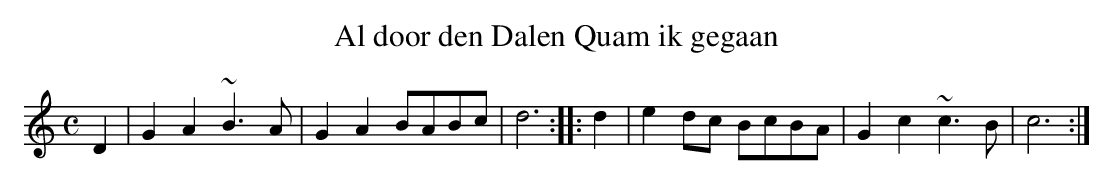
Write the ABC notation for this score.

X:1
T:Al door den Dalen Quam ik gegaan
M:C
K:Cmaj
D2|G2A2~B3A|G2A2BABc|d6:||:d2|e2dc BcBA|G2c2~c3B|c6:|
